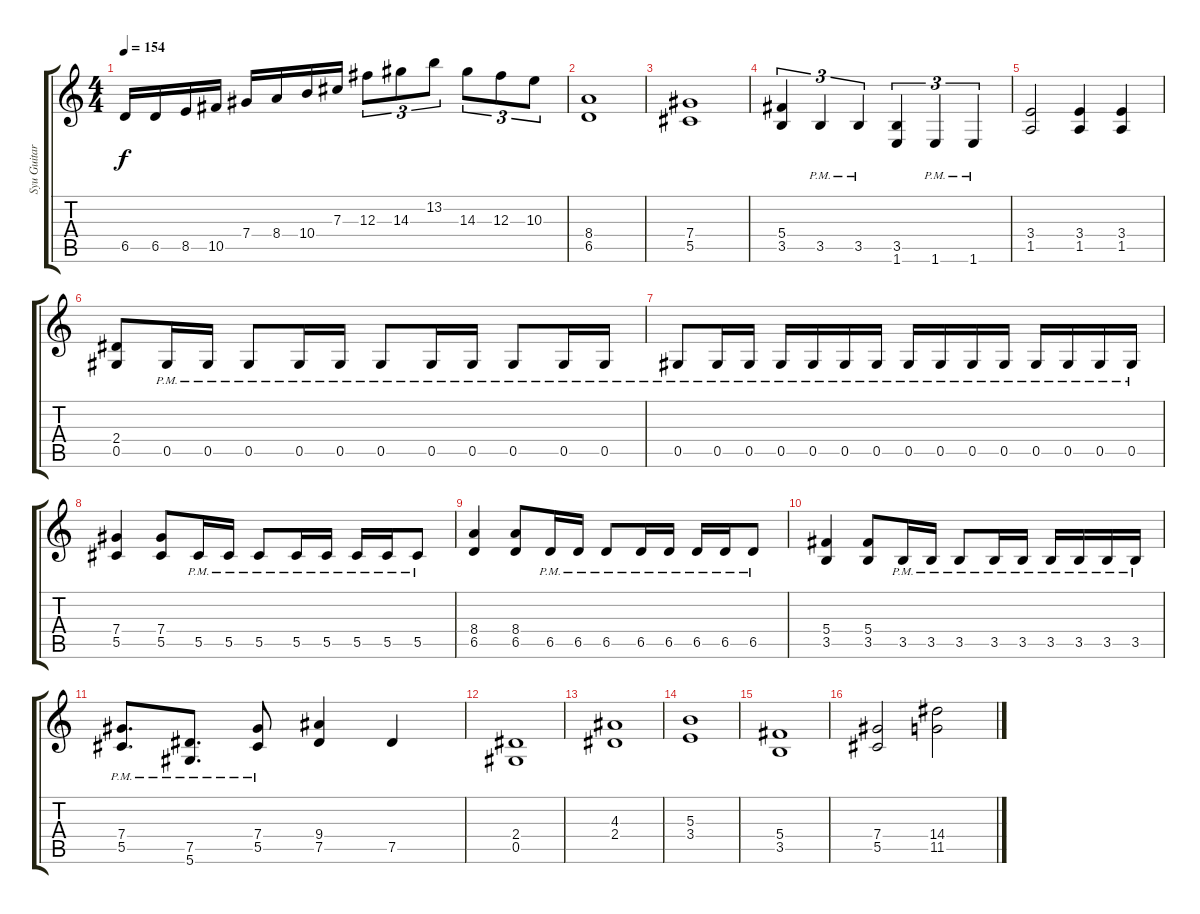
\track ("Syu Guitar I" "Syu Guitar") {instrument overdrivenguitar}
\staff {score tabs}
\tuning (Eb4 Bb3 Gb3 Db3 Ab2 Eb2) {hide}
\ts (4 4)
\tempo 154
\clef g2
\ks c
6.5.16{dy f} 6.5.16 8.5.16 10.5.16 7.4.16 8.4.16 10.4.16 7.3.16 12.3.8{tu (3 2)} 14.3.8{tu (3 2)} 13.2.8{tu (3 2)} 14.3.8{tu (3 2)} 12.3.8{tu (3 2)} 10.3.8{tu (3 2)} |
(8.4 6.5).1{volume 16 instrument overdrivenguitar} |
(7.4 5.5).1 |
(5.4 3.5).4{tu (3 2)} 3.5{pm}.4{tu (3 2)} 3.5{pm}.4{tu (3 2)} (3.5 1.6).4{tu (3 2)} 1.6{pm}.4{tu (3 2)} 1.6{pm}.4{tu (3 2)} |
(3.4 1.5).2 (3.4 1.5).4 (3.4 1.5).4 |
(2.4 0.5).8 0.5{pm}.16 0.5{pm}.16 0.5{pm}.8 0.5{pm}.16 0.5{pm}.16 0.5{pm}.8 0.5{pm}.16 0.5{pm}.16 0.5{pm}.8 0.5{pm}.16 0.5{pm}.16 |
0.5{pm}.8 0.5{pm}.16 0.5{pm}.16 0.5{pm}.16 0.5{pm}.16 0.5{pm}.16 0.5{pm}.16 0.5{pm}.16 0.5{pm}.16 0.5{pm}.16 0.5{pm}.16 0.5{pm}.16 0.5{pm}.16 0.5{pm}.16 0.5{pm}.16 |
(7.4 5.5).4 (7.4 5.5).8 5.5{pm}.16 5.5{pm}.16 5.5{pm}.8 5.5{pm}.16 5.5{pm}.16 5.5{pm}.16 5.5{pm}.16 5.5{pm}.8 |
(8.4 6.5).4 (8.4 6.5).8 6.5{pm}.16 6.5{pm}.16 6.5{pm}.8 6.5{pm}.16 6.5{pm}.16 6.5{pm}.16 6.5{pm}.16 6.5{pm}.8 |
(5.4 3.5).4 (5.4 3.5).8 3.5{pm}.16 3.5{pm}.16 3.5{pm}.8 3.5{pm}.16 3.5{pm}.16 3.5{pm}.16 3.5{pm}.16 3.5{pm}.16 3.5{pm}.16 |
(7.4{pm} 5.5{pm}).8{d} (7.5{pm} 5.6{pm}).8{d} (7.4{pm} 5.5{pm}).8 (9.4 7.5).4 7.5.4 |
(2.4 0.5).1 |
(4.3 2.4).1 |
(5.3 3.4).1 |
(5.4 3.5).1 |
(7.4 5.5).2 (14.4 11.5).2
